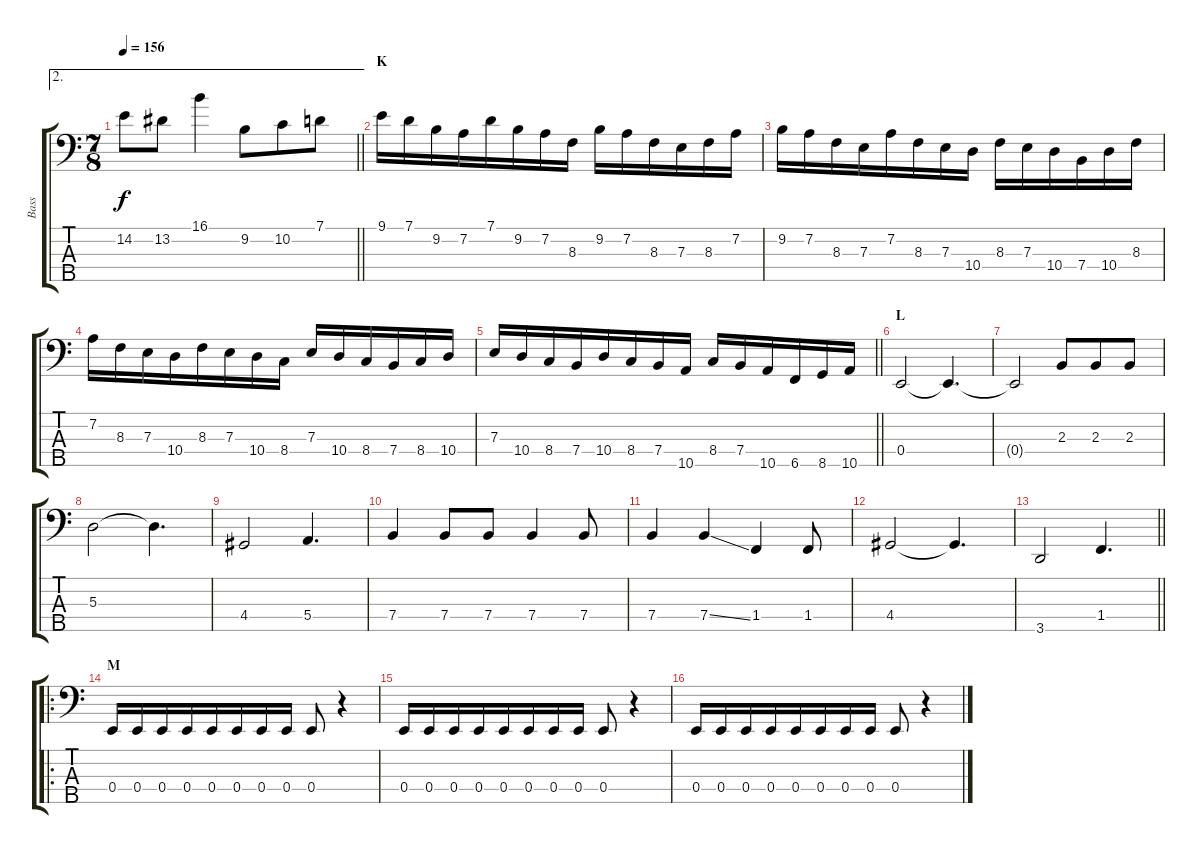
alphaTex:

\track ("Bass" "Bass") {instrument electricbasspick}
\staff {score tabs}
\tuning (G2 D2 A1 E1 B0) {hide}
\ae 2
\ts (7 8)
\tempo 156
\clef f4
\barLineRight lightlight
\ks c
14.2.8{dy f} 13.2.8 16.1.4 9.2.8 10.2.8 7.1.8 |
\section ("" "K")
9.1.16 7.1.16 9.2.16 7.2.16 7.1.16 9.2.16 7.2.16 8.3.16 9.2.16 7.2.16 8.3.16 7.3.16 8.3.16 7.2.16 |
9.2.16 7.2.16 8.3.16 7.3.16 7.2.16 8.3.16 7.3.16 10.4.16 8.3.16 7.3.16 10.4.16 7.4.16 10.4.16 8.3.16 |
7.2.16 8.3.16 7.3.16 10.4.16 8.3.16 7.3.16 10.4.16 8.4.16 7.3.16 10.4.16 8.4.16 7.4.16 8.4.16 10.4.16 |
\barLineRight lightlight
7.3.16 10.4.16 8.4.16 7.4.16 10.4.16 8.4.16 7.4.16 10.5.16 8.4.16 7.4.16 10.5.16 6.5.16 8.5.16 10.5.16 |
\section ("" "L")
0.4.2 0.4{t}.4{d} |
0.4{t}.2 2.3.8 2.3.8 2.3.8 |
5.3.2 5.3{t}.4{d} |
4.4.2 5.4.4{d} |
7.4.4 7.4.8 7.4.8 7.4.4 7.4.8 |
7.4.4 7.4{ss}.4 1.4.4 1.4.8 |
4.4.2 4.4{t}.4{d} |
\barLineRight lightlight
3.5.2 1.4.4{d} |
\ro
\section ("" "M")
0.4.16 0.4.16 0.4.16 0.4.16 0.4.16 0.4.16 0.4.16 0.4.16 0.4.8 r.4 |
0.4.16 0.4.16 0.4.16 0.4.16 0.4.16 0.4.16 0.4.16 0.4.16 0.4.8 r.4 |
0.4.16 0.4.16 0.4.16 0.4.16 0.4.16 0.4.16 0.4.16 0.4.16 0.4.8 r.4
